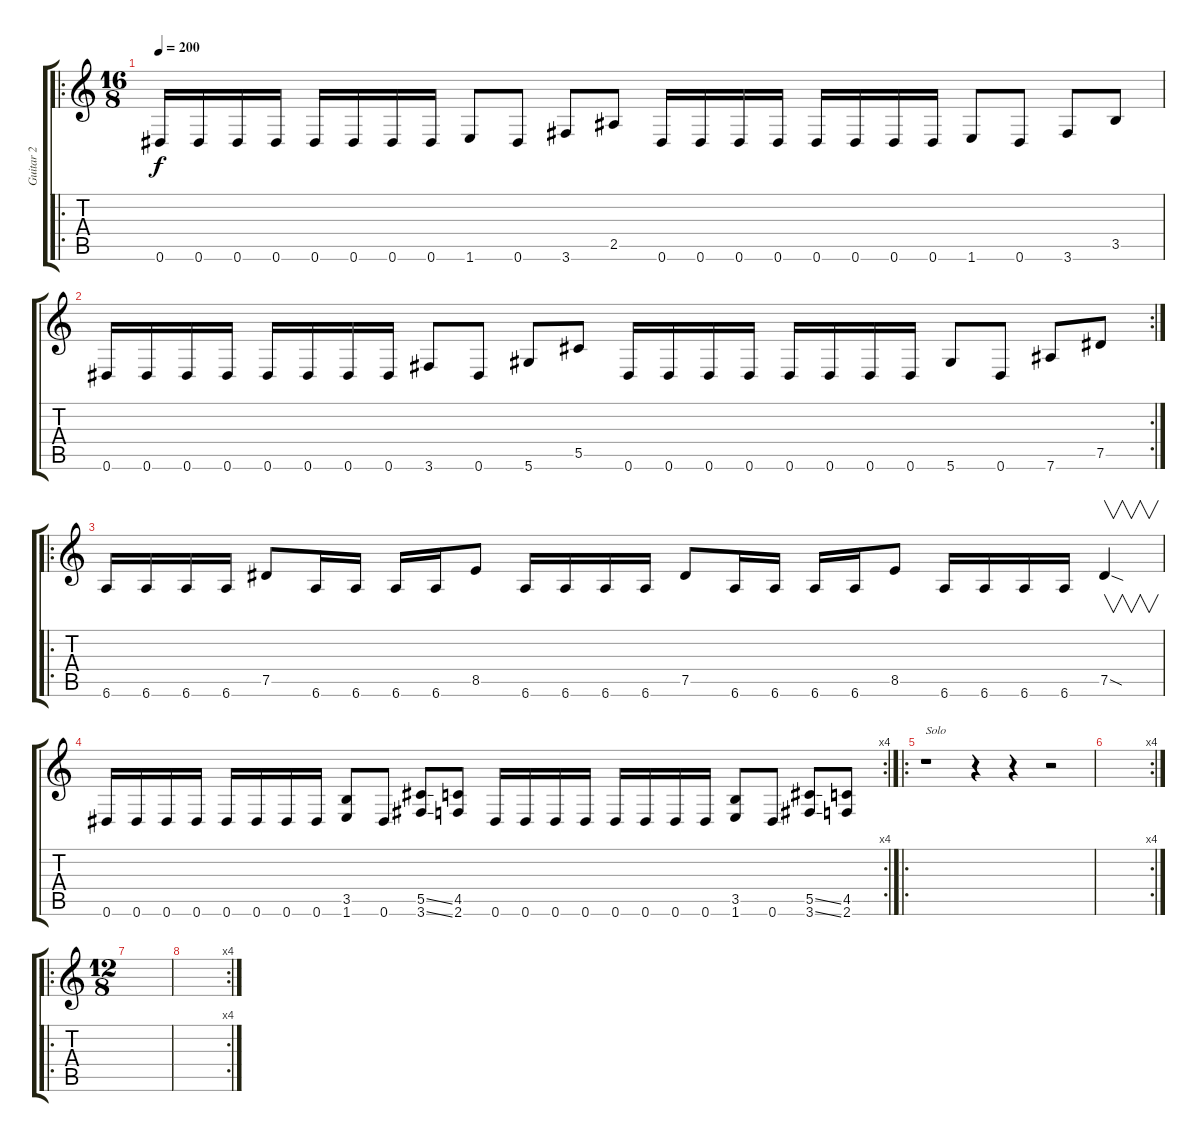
\track ("Guitar 2" "Guitar 2") {instrument distortionguitar}
\staff {score tabs}
\tuning (Eb4 Bb3 Gb3 Db3 Ab2 Eb2) {hide}
\ro
\ts (16 8)
\tempo 200
\clef g2
\ks c
0.6.16{dy f} 0.6.16 0.6.16 0.6.16 0.6.16 0.6.16 0.6.16 0.6.16 1.6.8 0.6.8 3.6.8 2.5.8 0.6.16 0.6.16 0.6.16 0.6.16 0.6.16 0.6.16 0.6.16 0.6.16 1.6.8 0.6.8 3.6.8 3.5.8 |
\rc 2
0.6.16 0.6.16 0.6.16 0.6.16 0.6.16 0.6.16 0.6.16 0.6.16 3.6.8 0.6.8 5.6.8 5.5.8 0.6.16 0.6.16 0.6.16 0.6.16 0.6.16 0.6.16 0.6.16 0.6.16 5.6.8 0.6.8 7.6.8 7.5.8 |
\ro
6.6.16 6.6.16 6.6.16 6.6.16 7.5.8 6.6.16 6.6.16 6.6.16 6.6.16 8.5.8 6.6.16 6.6.16 6.6.16 6.6.16 7.5.8 6.6.16 6.6.16 6.6.16 6.6.16 8.5.8 6.6.16 6.6.16 6.6.16 6.6.16 7.5{sod}.4{v} |
\rc 4
0.6.16 0.6.16 0.6.16 0.6.16 0.6.16 0.6.16 0.6.16 0.6.16 (3.5 1.6).8 0.6.8 (5.5{ss} 3.6{ss}).8 (4.5 2.6).8 0.6.16 0.6.16 0.6.16 0.6.16 0.6.16 0.6.16 0.6.16 0.6.16 (3.5 1.6).8 0.6.8 (5.5{ss} 3.6{ss}).8 (4.5 2.6).8 |
\ro
r.1{txt "Solo"} r.4 r.4 r.2 |
\rc 4
|
\ro
\ts (12 8)
|
\rc 4
